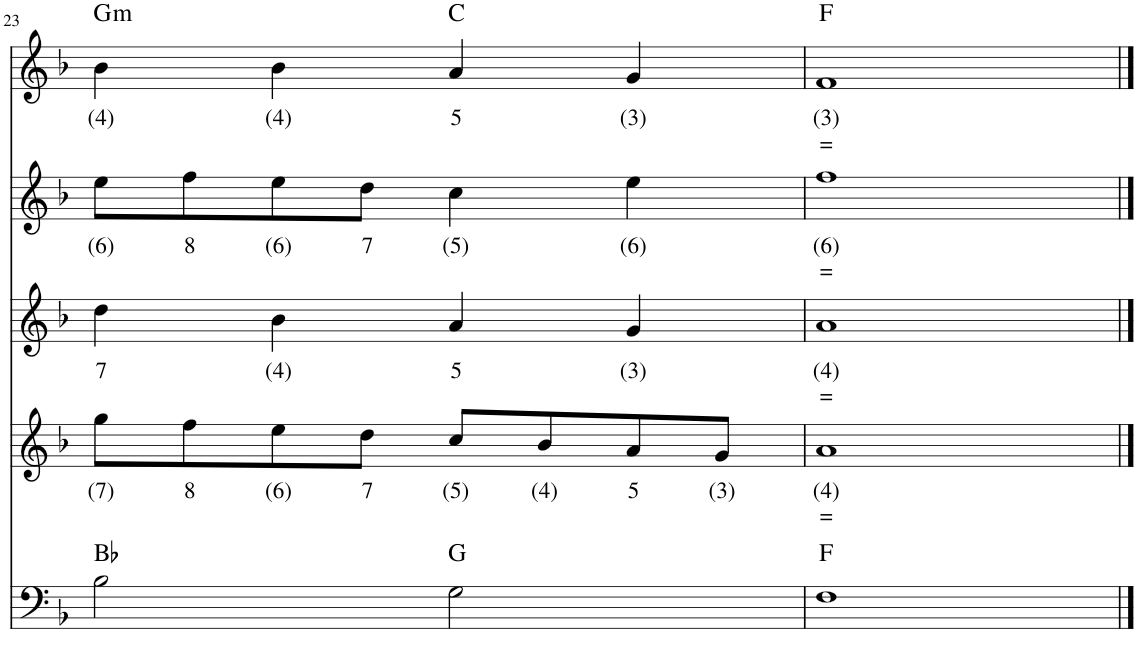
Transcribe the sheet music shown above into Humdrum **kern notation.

**kern	**harte	**kern	**text	**text	**kern	**text	**text	**kern	**text	**text	**kern	**text	**text	**harte
*part5	*part5	*part4	*part4	*part4	*part3	*part3	*part3	*part2	*part2	*part2	*part1	*part1	*part1	*part1
*staff5	*	*staff4	*staff4	*staff4	*staff3	*staff3	*staff3	*staff2	*staff2	*staff2	*staff1	*staff1	*staff1	*
*I"Stem	*	*I"Stem	*	*	*I"Stem	*	*	*I"Stem	*	*	*I"Piano	*	*	*
!!LO:PB:g=z
*clefF4	*	*clefG2	*	*	*clefG2	*	*	*clefG2	*	*	*clefG2	*	*	*
*k[b-]	*	*k[b-]	*	*	*k[b-]	*	*	*k[b-]	*	*	*k[b-]	*	*	*
*M4/4	*	*M4/4	*	*	*M4/4	*	*	*M4/4	*	*	*M4/4	*	*	*
=23	=23	=23	=23	=23	=23	=23	=23	=23	=23	=23	=23	=23	=23	=23
!	!	!	!LO:LY:b	!	!	!LO:LY:b	!	!	!LO:LY:b	!	!	!LO:LY:b	!	!LO:H:kt=m
2B-\	Bb:maj	8gg\L	(7)	.	4dd\	7	.	8ee\L	(6)	.	4b-\	(4)	.	G:min
!	!	!	!LO:LY:b	!	!	!	!	!	!LO:LY:b	!	!	!	!	!
.	.	8ff\	8	.	.	.	.	8ff\	8	.	.	.	.	.
!	!	!	!LO:LY:b	!	!	!LO:LY:b	!	!	!LO:LY:b	!	!	!LO:LY:b	!	!
.	.	8ee\	(6)	.	4b-\	(4)	.	8ee\	(6)	.	4b-\	(4)	.	.
!	!	!	!LO:LY:b	!	!	!	!	!	!LO:LY:b	!	!	!	!	!
.	.	8dd\J	7	.	.	.	.	8dd\J	7	.	.	.	.	.
!	!	!	!LO:LY:b	!	!	!LO:LY:b	!	!	!LO:LY:b	!	!	!LO:LY:b	!	!
2G\	G:maj	8cc/L	(5)	.	4a/	5	.	4cc\	(5)	.	4a/	5	.	C:maj
!	!	!	!LO:LY:b	!	!	!	!	!	!	!	!	!	!	!
.	.	8b-/	(4)	.	.	.	.	.	.	.	.	.	.	.
!	!	!	!LO:LY:b	!	!	!LO:LY:b	!	!	!LO:LY:b	!	!	!LO:LY:b	!	!
.	.	8a/	5	.	4g/	(3)	.	4ee\	(6)	.	4g/	(3)	.	.
!	!	!	!LO:LY:b	!	!	!	!	!	!	!	!	!	!	!
.	.	8g/J	(3)	.	.	.	.	.	.	.	.	.	.	.
=24	=24	=24	=24	=24	=24	=24	=24	=24	=24	=24	=24	=24	=24	=24
!	!	!	!LO:LY:b	!LO:LY:b	!	!LO:LY:b	!LO:LY:b	!	!LO:LY:b	!LO:LY:b	!	!LO:LY:b	!LO:LY:b	!
1F	F:maj	1a	(4)	=	1a	(4)	=	1ff	(6)	=	1f	(3)	=	F:maj
==	==	==	==	==	==	==	==	==	==	==	==	==	==	==
*-	*-	*-	*-	*-	*-	*-	*-	*-	*-	*-	*-	*-	*-	*-
